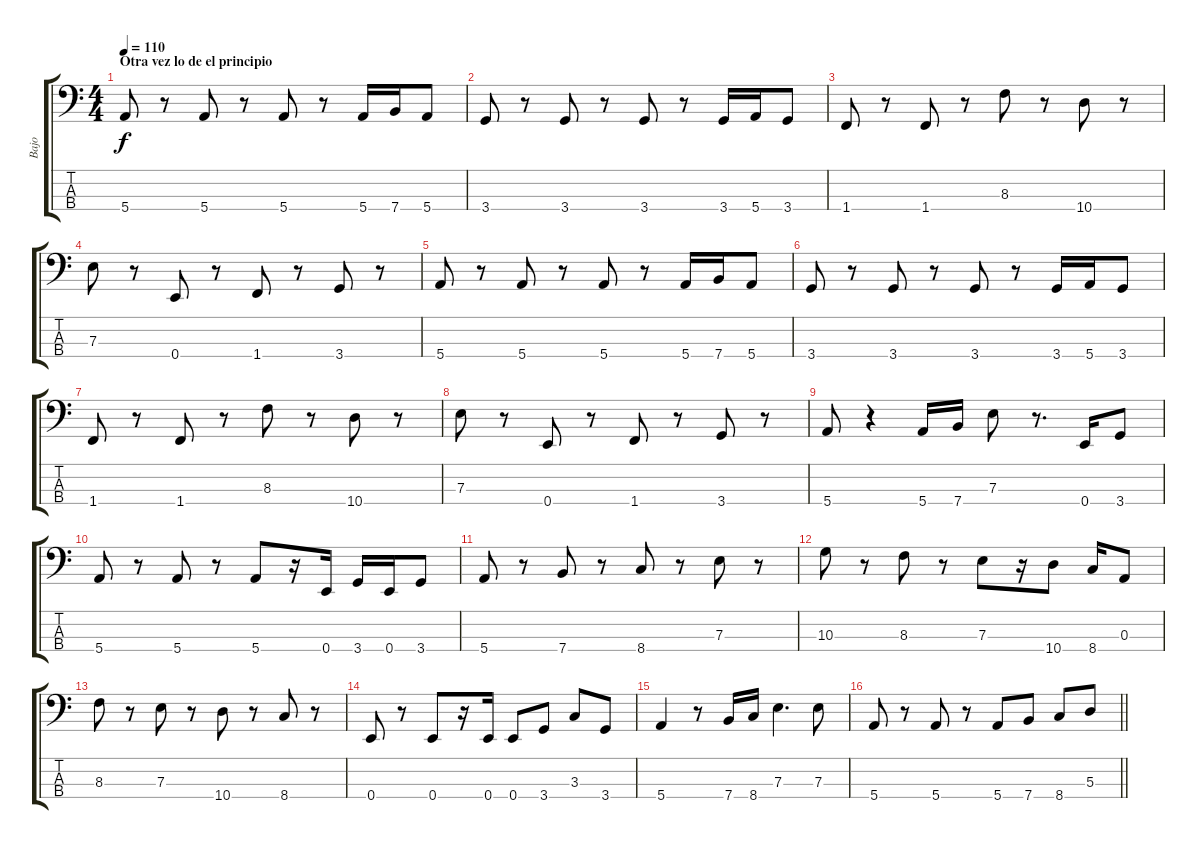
\track ("Bajo" "Bajo") {instrument electricbassfinger}
\staff {score tabs}
\tuning (G2 D2 A1 E1) {hide}
\ts (4 4)
\section ("" "Otra vez lo de el principio")
\tempo 110
\clef f4
\ks c
5.4.8{dy f} r.8 5.4.8 r.8 5.4.8 r.8 5.4.16 7.4.16 5.4.8 |
3.4.8 r.8 3.4.8 r.8 3.4.8 r.8 3.4.16 5.4.16 3.4.8 |
1.4.8 r.8 1.4.8 r.8 8.3.8 r.8 10.4.8 r.8 |
7.3.8 r.8 0.4.8 r.8 1.4.8 r.8 3.4.8 r.8 |
5.4.8 r.8 5.4.8 r.8 5.4.8 r.8 5.4.16 7.4.16 5.4.8 |
3.4.8 r.8 3.4.8 r.8 3.4.8 r.8 3.4.16 5.4.16 3.4.8 |
1.4.8 r.8 1.4.8 r.8 8.3.8 r.8 10.4.8 r.8 |
7.3.8 r.8 0.4.8 r.8 1.4.8 r.8 3.4.8 r.8 |
5.4.8 r.4 5.4.16 7.4.16 7.3.8 r.8{d} 0.4.16 3.4.8 |
5.4.8 r.8 5.4.8 r.8 5.4.8 r.16 0.4.16 3.4.16 0.4.16 3.4.8 |
5.4.8 r.8 7.4.8 r.8 8.4.8 r.8 7.3.8 r.8 |
10.3.8 r.8 8.3.8 r.8 7.3.8 r.16 10.4.8 8.4.16 0.3.8 |
8.3.8 r.8 7.3.8 r.8 10.4.8 r.8 8.4.8 r.8 |
0.4.8 r.8 0.4.8 r.16 0.4.16 0.4.8 3.4.8 3.3.8 3.4.8 |
5.4.4 r.8 7.4.16 8.4.16 7.3.4{d} 7.3.8 |
\barLineRight lightlight
5.4.8 r.8 5.4.8 r.8 5.4.8 7.4.8 8.4.8 5.3.8
